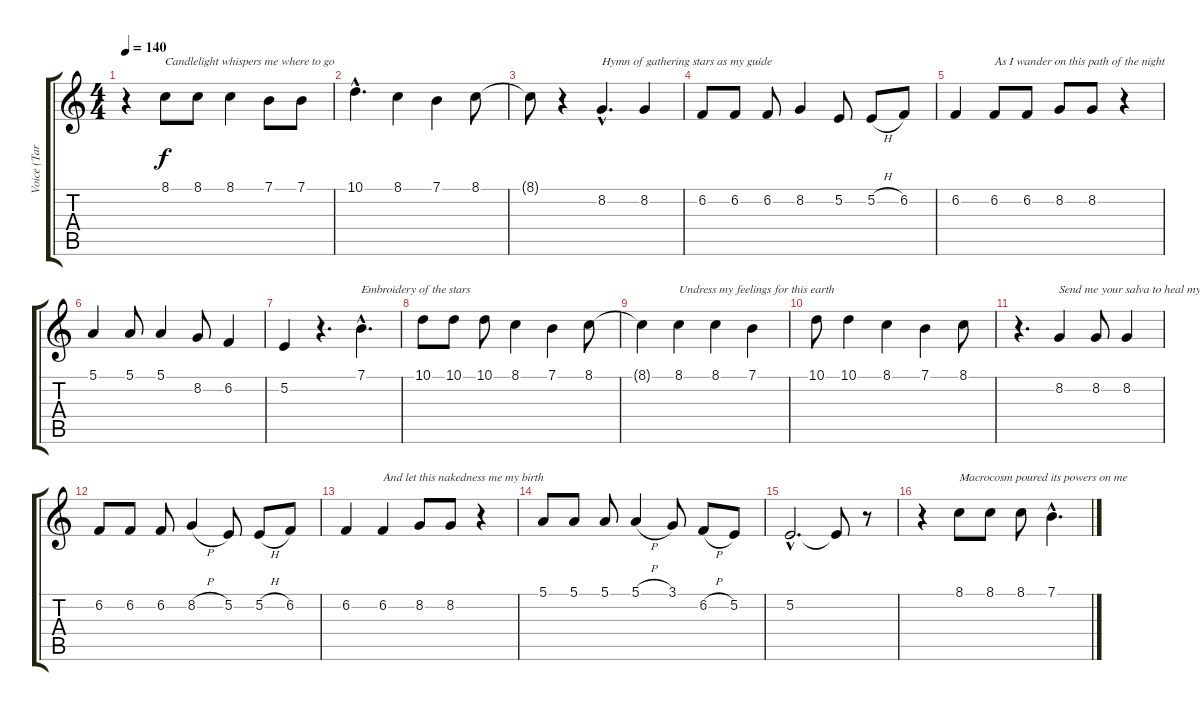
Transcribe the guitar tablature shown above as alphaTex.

\track ("Voice (Tarja)" "Voice (Tar") {instrument choiraahs}
\staff {score tabs}
\tuning (E4 B3 G3 D3 A2 E2) {hide}
\ts (4 4)
\tempo 140
\clef g2
\ks c
r.4{dy f} 8.1.8{txt "Candlelight whispers me where to go"} 8.1.8 8.1.4 7.1.8 7.1.8 |
10.1{hac}.4{d} 8.1.4 7.1.4 8.1.8 |
8.1{t}.8 r.4 8.2{hac}.4{d txt "Hymn of gathering stars as my guide"} 8.2.4 |
6.2.8 6.2.8 6.2.8 8.2.4 5.2.8 5.2{h}.8 6.2.8 |
6.2.4 6.2.8{txt "As I wander on this path of the night"} 6.2.8 8.2.8 8.2.8 r.4 |
5.1.4 5.1.8 5.1.4 8.2.8 6.2.4 |
5.2.4 r.4{d} 7.1{hac}.4{d txt "Embroidery of the stars"} |
10.1.8 10.1.8 10.1.8 8.1.4 7.1.4 8.1.8 |
8.1{t}.4 8.1.4{txt "Undress my feelings for this earth"} 8.1.4 7.1.4 |
10.1.8 10.1.4 8.1.4 7.1.4 8.1.8 |
r.4{d} 8.2.4{txt "Send me your salva to heal my scars"} 8.2.8 8.2.4 |
6.2.8 6.2.8 6.2.8 8.2{h}.4 5.2.8 5.2{h}.8 6.2.8 |
6.2.4 6.2.4{txt "And let this nakedness me my birth"} 8.2.8 8.2.8 r.4 |
5.1.8 5.1.8 5.1.8 5.1{h}.4 3.1.8 6.2{h}.8 5.2.8 |
5.2{hac}.2{d} 5.2{t}.8 r.8 |
r.4 8.1.8{txt "Macrocosm poured its powers on me"} 8.1.8 8.1.8 7.1{hac}.4{d}
